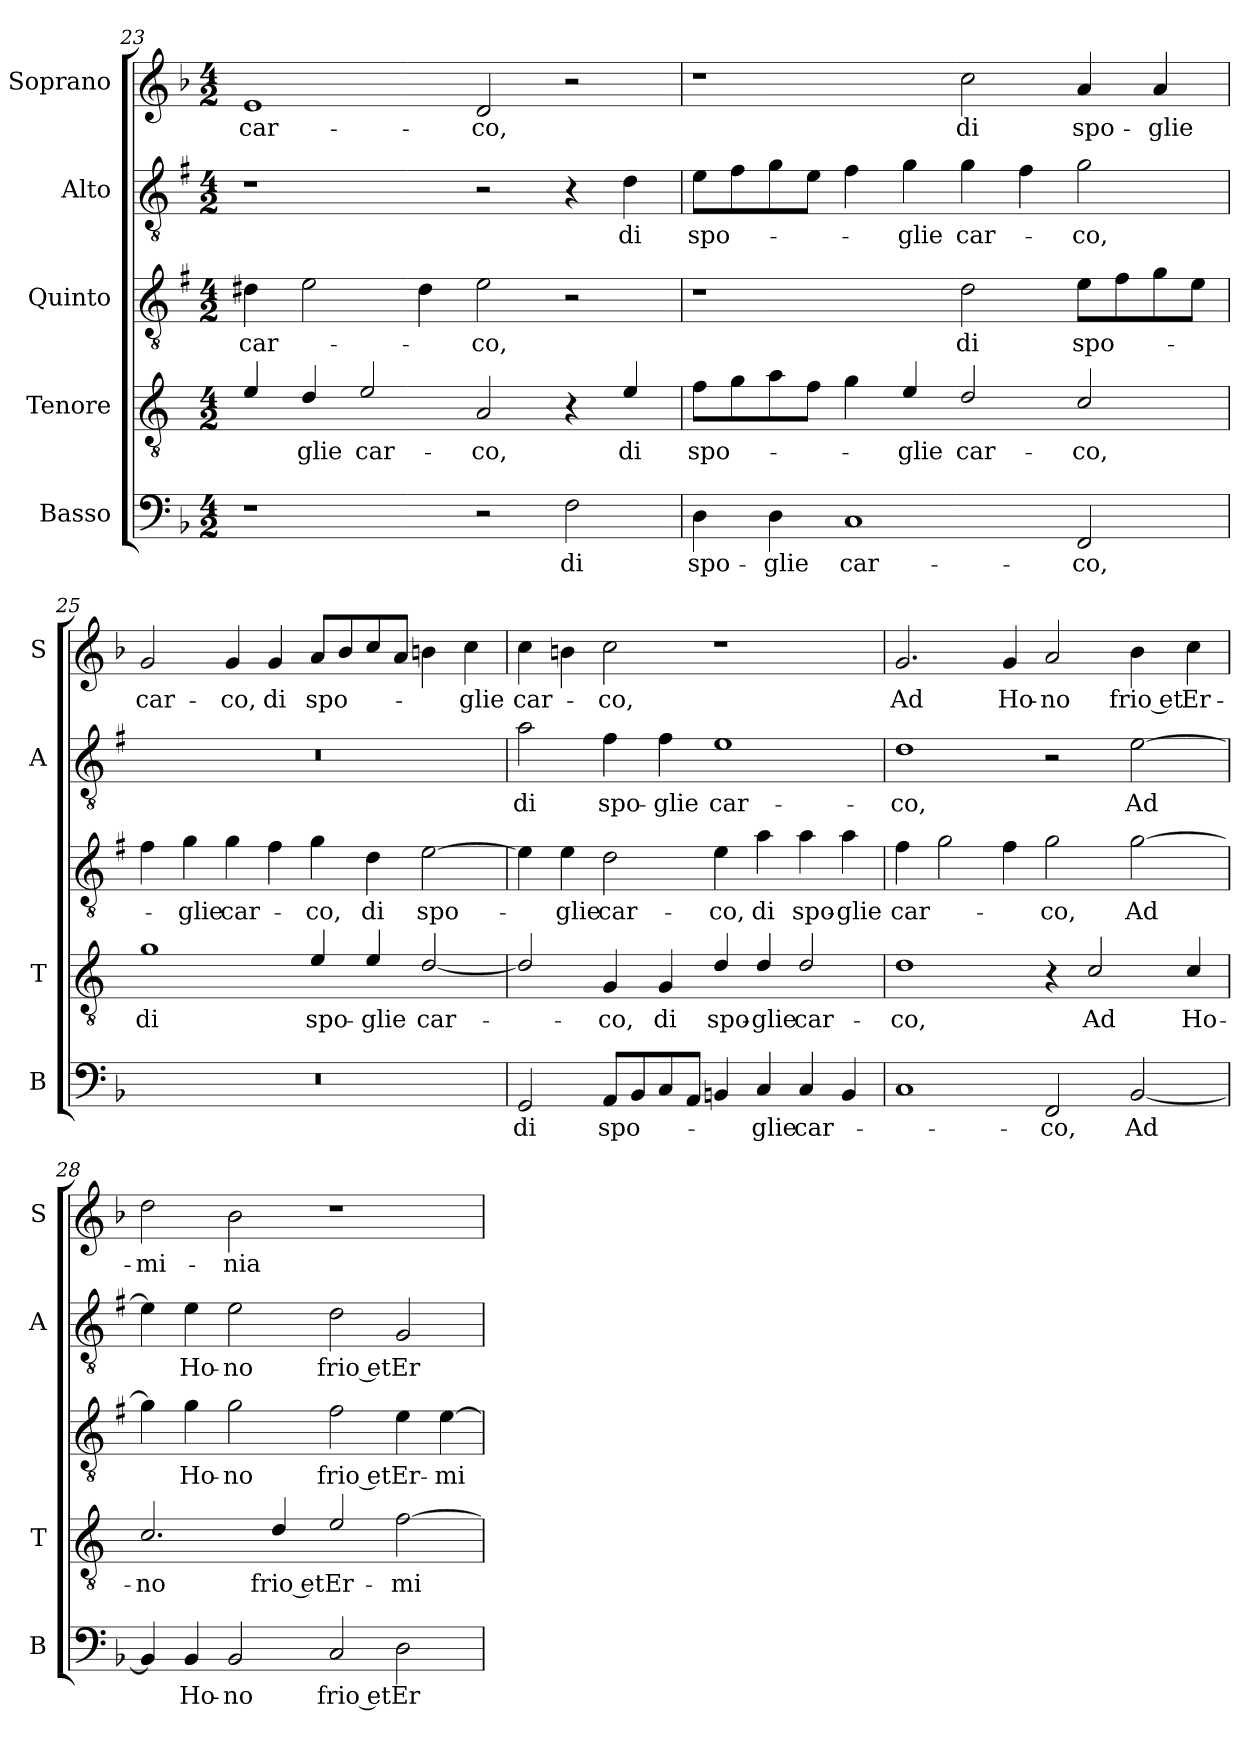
**kern	**text	**kern	**text	**kern	**text	**kern	**text	**kern	**text
*part5	*part5	*part4	*part4	*part3	*part3	*part2	*part2	*part1	*part1
*staff5	*staff5	*staff4	*staff4	*staff3	*staff3	*staff2	*staff2	*staff1	*staff1
*I"Basso	*	*I"Tenore	*	*I"Quinto	*	*I"Alto	*	*I"Soprano	*
*I'B	*	*I'T	*	*	*	*I'A	*	*I'S	*
*clefF4	*	*clefGv2	*	*clefGv2	*	*clefGv2	*	*clefG2	*
*	*	*ITrd4c7	*	*ITrd1c2	*	*ITrd1c2	*	*	*
*k[b-]	*	*k[b-]	*	*k[b-]	*	*k[b-]	*	*k[b-]	*
*F:	*	*F:	*	*F:	*	*F:	*	*F:	*
*M4/2	*	*M4/2	*	*M4/2	*	*M4/2	*	*M4/2	*
=23	=23	=23	=23	=23	=23	=23	=23	=23	=23
!	!	!	!	!	!LO:LY:b	!	!	!	!LO:LY:b
1r	.	4A/	.	4c#X\	car-	1r	.	1e	car-
!	!	!	!LO:LY:b	!	!	!	!	!	!
.	.	4G/	-glie	2d\	.	.	.	.	.
!	!	!	!LO:LY:b	!	!	!	!	!	!
.	.	2A/	car-	.	.	.	.	.	.
.	.	.	.	4c#\	.	.	.	.	.
!	!	!	!LO:LY:b	!	!LO:LY:b	!	!	!	!LO:LY:b
2r	.	2D/	-co,	2d\	-co,	2r	.	2d/	-co,
!	!LO:LY:b	!	!	!	!	!	!	!	!
2F\	di	4r	.	2r	.	4r	.	2r	.
!	!	!	!LO:LY:b	!	!	!	!LO:LY:b	!	!
.	.	4A/	di	.	.	4c\	di	.	.
!!LO:LB:g=z
=24	=24	=24	=24	=24	=24	=24	=24	=24	=24
!	!LO:LY:b	!	!LO:LY:b	!	!	!	!LO:LY:b	!	!
4D\	spo-	8B-\L	spo-	1r	.	8d\L	spo-	1r	.
.	.	8c\	.	.	.	8e\	.	.	.
!	!LO:LY:b	!	!	!	!	!	!	!	!
4D\	-glie	8d\	.	.	.	8f\	.	.	.
.	.	8B-\J	.	.	.	8d\J	.	.	.
!	!LO:LY:b	!	!	!	!	!	!	!	!
1C	car-	4c\	.	.	.	4e\	.	.	.
!	!	!	!LO:LY:b	!	!	!	!LO:LY:b	!	!
.	.	4A/	-glie	.	.	4f\	-glie	.	.
!	!	!	!LO:LY:b	!	!LO:LY:b	!	!LO:LY:b	!	!LO:LY:b
.	.	2G/	car-	2c\	di	4f\	car-	2cc\	di
.	.	.	.	.	.	4e\	.	.	.
!	!LO:LY:b	!	!LO:LY:b	!	!LO:LY:b	!	!LO:LY:b	!	!LO:LY:b
2FF/	-co,	2F/	-co,	8d\L	spo-	2f\	-co,	4a/	spo-
.	.	.	.	8e\	.	.	.	.	.
!	!	!	!	!	!	!	!	!	!LO:LY:b
.	.	.	.	8f\	.	.	.	4a/	-glie
.	.	.	.	8d\J	.	.	.	.	.
=25	=25	=25	=25	=25	=25	=25	=25	=25	=25
!	!	!	!LO:LY:b	!	!	!	!	!	!LO:LY:b
0r	.	1c	di	4e\	.	0r	.	2g/	car-
!	!	!	!	!	!LO:LY:b	!	!	!	!
.	.	.	.	4f\	-glie	.	.	.	.
!	!	!	!	!	!LO:LY:b	!	!	!	!LO:LY:b
.	.	.	.	4f\	car-	.	.	4g/	-co,
!	!	!	!	!	!	!	!	!	!LO:LY:b
.	.	.	.	4e\	.	.	.	4g/	di
!	!	!	!LO:LY:b	!	!LO:LY:b	!	!	!	!LO:LY:b
.	.	4A/	spo-	4f\	-co,	.	.	8a/L	spo-
.	.	.	.	.	.	.	.	8b-/	.
!	!	!	!LO:LY:b	!	!LO:LY:b	!	!	!	!
.	.	4A/	-glie	4c\	di	.	.	8cc/	.
.	.	.	.	.	.	.	.	8a/J	.
!	!	!	!LO:LY:b	!	!LO:LY:b	!	!	!	!
.	.	[2G/	car-	[2d\	spo-	.	.	4bn\	.
!	!	!	!	!	!	!	!	!	!LO:LY:b
.	.	.	.	.	.	.	.	4cc\	-glie
=26	=26	=26	=26	=26	=26	=26	=26	=26	=26
!	!LO:LY:b	!	!	!	!	!	!LO:LY:b	!	!LO:LY:b
2GG/	di	2G/]	.	4d\]	.	2g\	di	4cc\	car-
!	!	!	!	!	!LO:LY:b	!	!	!	!
.	.	.	.	4d\	-glie	.	.	4bn\	.
!	!LO:LY:b	!	!LO:LY:b	!	!LO:LY:b	!	!LO:LY:b	!	!LO:LY:b
8AA/L	spo-	4C/	-co,	2c\	car-	4e\	spo-	2cc\	-co,
8BB-/	.	.	.	.	.	.	.	.	.
!	!	!	!LO:LY:b	!	!	!	!LO:LY:b	!	!
8C/	.	4C/	di	.	.	4e\	-glie	.	.
8AA/J	.	.	.	.	.	.	.	.	.
!	!	!	!LO:LY:b	!	!LO:LY:b	!	!LO:LY:b	!	!
4BBn/	.	4G/	spo-	4d\	-co,	1d	car-	1r	.
!	!LO:LY:b	!	!LO:LY:b	!	!LO:LY:b	!	!	!	!
4C/	-glie	4G/	-glie	4g\	di	.	.	.	.
!	!LO:LY:b	!	!LO:LY:b	!	!LO:LY:b	!	!	!	!
4C/	car-	2G/	car-	4g\	spo-	.	.	.	.
!	!	!	!	!	!LO:LY:b	!	!	!	!
4BB/	.	.	.	4g\	-glie	.	.	.	.
=27	=27	=27	=27	=27	=27	=27	=27	=27	=27
!	!	!	!LO:LY:b	!	!LO:LY:b	!	!LO:LY:b	!	!LO:LY:b
1C	.	1G	-co,	4e\	car-	1c	-co,	2.g/	Ad
.	.	.	.	2f\	.	.	.	.	.
!	!	!	!	!	!	!	!	!	!LO:LY:b
.	.	.	.	4e\	.	.	.	4g/	Ho-
!	!LO:LY:b	!	!	!	!LO:LY:b	!	!	!	!LO:LY:b
2FF/	-co,	4r	.	2f\	-co,	2r	.	2a/	-no
!	!	!	!LO:LY:b	!	!	!	!	!	!
.	.	2F/	Ad	.	.	.	.	.	.
!	!LO:LY:b	!	!	!	!LO:LY:b	!	!LO:LY:b	!	!LO:LY:b
[2BB-/	Ad	.	.	[2f\	Ad	[2d\	Ad	4b-\	frio et
!	!	!	!LO:LY:b	!	!	!	!	!	!LO:LY:b
.	.	4F/	Ho-	.	.	.	.	4cc\	Er-
!!LO:LB:g=z
=28	=28	=28	=28	=28	=28	=28	=28	=28	=28
!	!	!	!LO:LY:b	!	!	!	!	!	!LO:LY:b
4BB-/]	.	2.F/	-no	4f\]	.	4d\]	.	2dd\	-mi-
!	!LO:LY:b	!	!	!	!LO:LY:b	!	!LO:LY:b	!	!
4BB-/	Ho-	.	.	4f\	Ho-	4d\	Ho-	.	.
!	!LO:LY:b	!	!	!	!LO:LY:b	!	!LO:LY:b	!	!LO:LY:b
2BB-/	-no	.	.	2f\	-no	2d\	-no	2b-\	-nia
!	!	!	!LO:LY:b	!	!	!	!	!	!
.	.	4G/	frio et	.	.	.	.	.	.
!	!LO:LY:b	!	!LO:LY:b	!	!LO:LY:b	!	!LO:LY:b	!	!
2C/	frio et	2A/	Er-	2e\	frio et	2c\	frio et	1r	.
!	!LO:LY:b	!	!LO:LY:b	!	!LO:LY:b	!	!LO:LY:b	!	!
2D\	Er-	[2B-\	-mi-	4d\	Er-	2F/	Er-	.	.
!	!	!	!	!	!LO:LY:b	!	!	!	!
.	.	.	.	[4d\	-mi-	.	.	.	.
=	=	=	=	=	=	=	=	=	=
*-	*-	*-	*-	*-	*-	*-	*-	*-	*-
